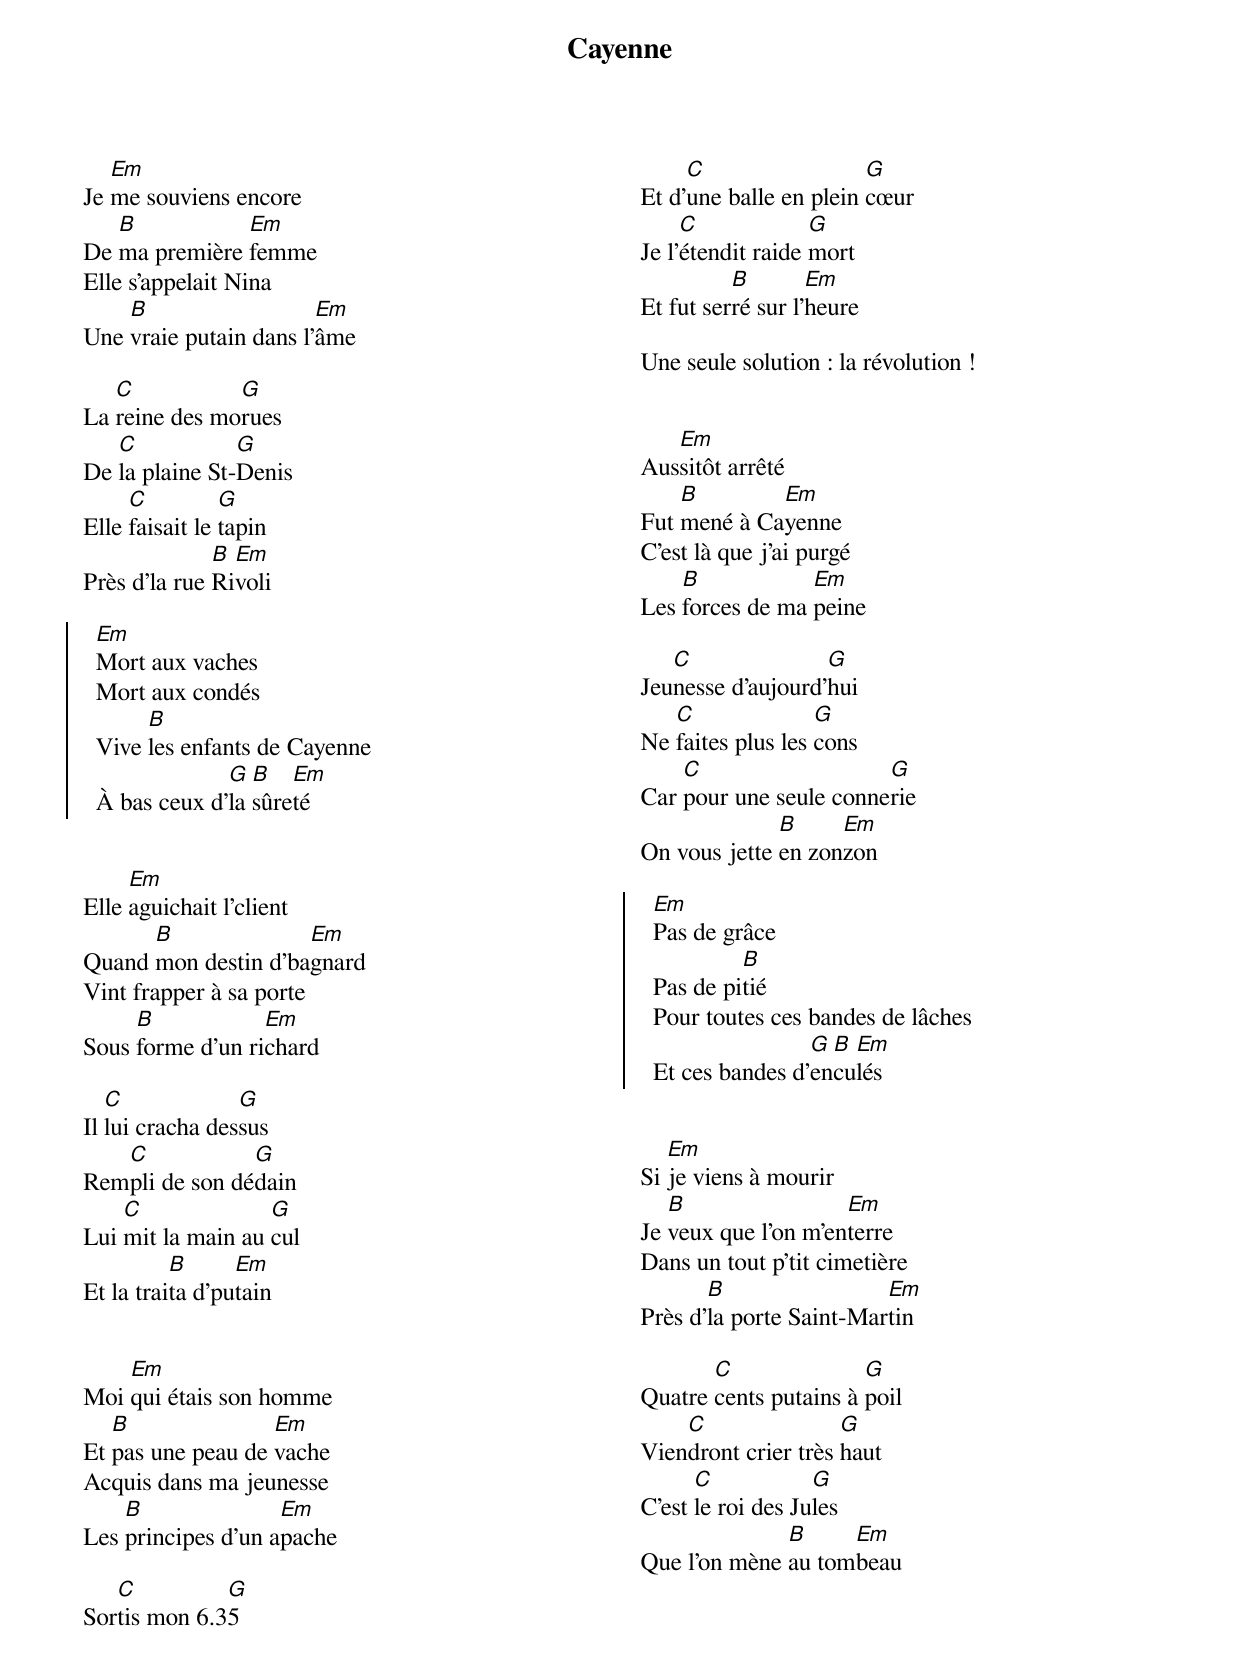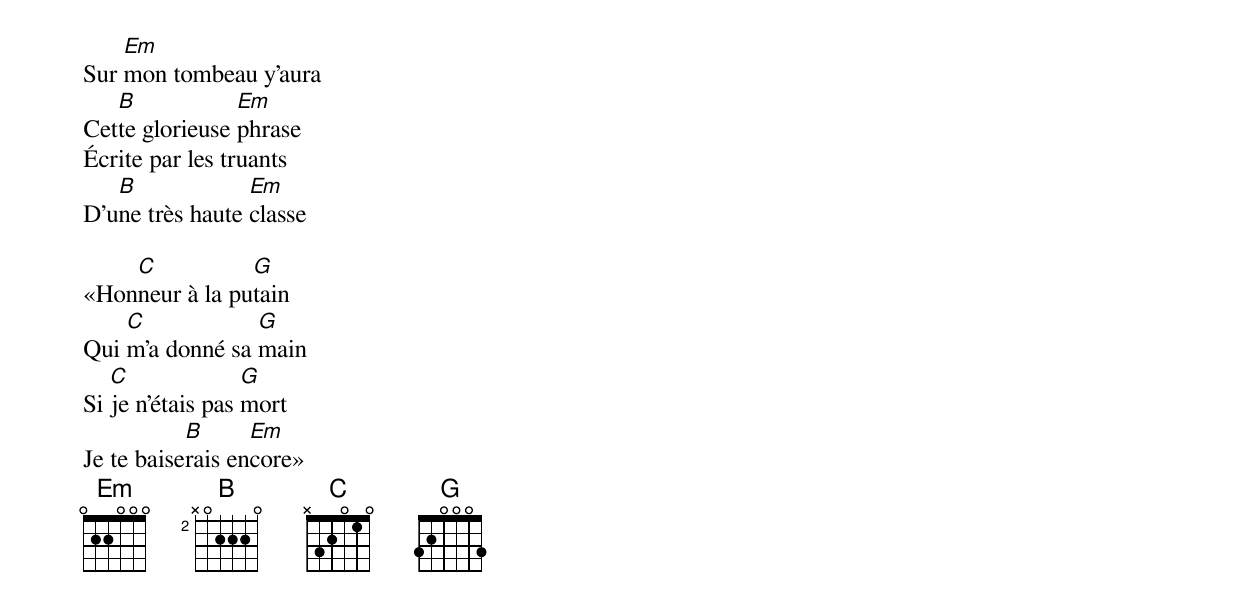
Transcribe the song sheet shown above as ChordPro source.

{title: Cayenne}
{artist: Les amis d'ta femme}
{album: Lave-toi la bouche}
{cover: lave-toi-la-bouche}
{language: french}
{columns: 2}
{define: Em frets 0 2 2 0 0 0}
{define: B base-fret 2 frets X 0 2 2 2 0}
{define: C frets X 3 2 0 1 0}
{define: G frets 3 2 0 0 0 3}


Je [Em]me souviens encore
De [B]ma première [Em]femme
Elle s'appelait Nina
Une [B]vraie putain dans l'[Em]âme

La [C]reine des mo[G]rues
De [C]la plaine St-[G]Denis
Elle [C]faisait le [G]tapin
Près d'la rue [B]Ri[Em]voli

{start_of_chorus}
  [Em]Mort aux vaches
  Mort aux condés
  Vive [B]les enfants de Cayenne
  À bas ceux d'[G]la [B]sûre[Em]té
{end_of_chorus}


Elle [Em]aguichait l'client
Quand [B]mon destin d'ba[Em]gnard
Vint frapper à sa porte
Sous [B]forme d'un ri[Em]chard

Il [C]lui cracha des[G]sus
Rem[C]pli de son dé[G]dain
Lui [C]mit la main au [G]cul
Et la trai[B]ta d'pu[Em]tain


Moi [Em]qui étais son homme
Et [B]pas une peau de [Em]vache
Acquis dans ma jeunesse
Les [B]principes d'un a[Em]pache

Sor[C]tis mon 6.3[G]5
Et d'[C]une balle en plein [G]cœur
Je l'[C]étendit raide [G]mort
Et fut ser[B]ré sur l'[Em]heure

Une seule solution : la révolution !


Aus[Em]sitôt arrêté
Fut [B]mené à Ca[Em]yenne
C'est là que j'ai purgé
Les [B]forces de ma [Em]peine

Jeu[C]nesse d'aujourd'[G]hui
Ne [C]faites plus les [G]cons
Car [C]pour une seule conne[G]rie
On vous jette [B]en zon[Em]zon

{start_of_chorus}
  [Em]Pas de grâce
  Pas de pi[B]tié
  Pour toutes ces bandes de lâches
  Et ces bandes d'[G]en[B]cu[Em]lés
{end_of_chorus}


Si [Em]je viens à mourir
Je [B]veux que l'on m'en[Em]terre
Dans un tout p'tit cimetière
Près d'[B]la porte Saint-Mar[Em]tin

Quatre [C]cents putains à [G]poil
Vien[C]dront crier très [G]haut
C'est [C]le roi des Ju[G]les
Que l'on mène [B]au tom[Em]beau


Sur [Em]mon tombeau y'aura
Cet[B]te glorieuse [Em]phrase
Écrite par les truants
D'u[B]ne très haute [Em]classe

«Hon[C]neur à la pu[G]tain
Qui [C]m'a donné sa [G]main
Si [C]je n'étais pas [G]mort
Je te baise[B]rais en[Em]core»
